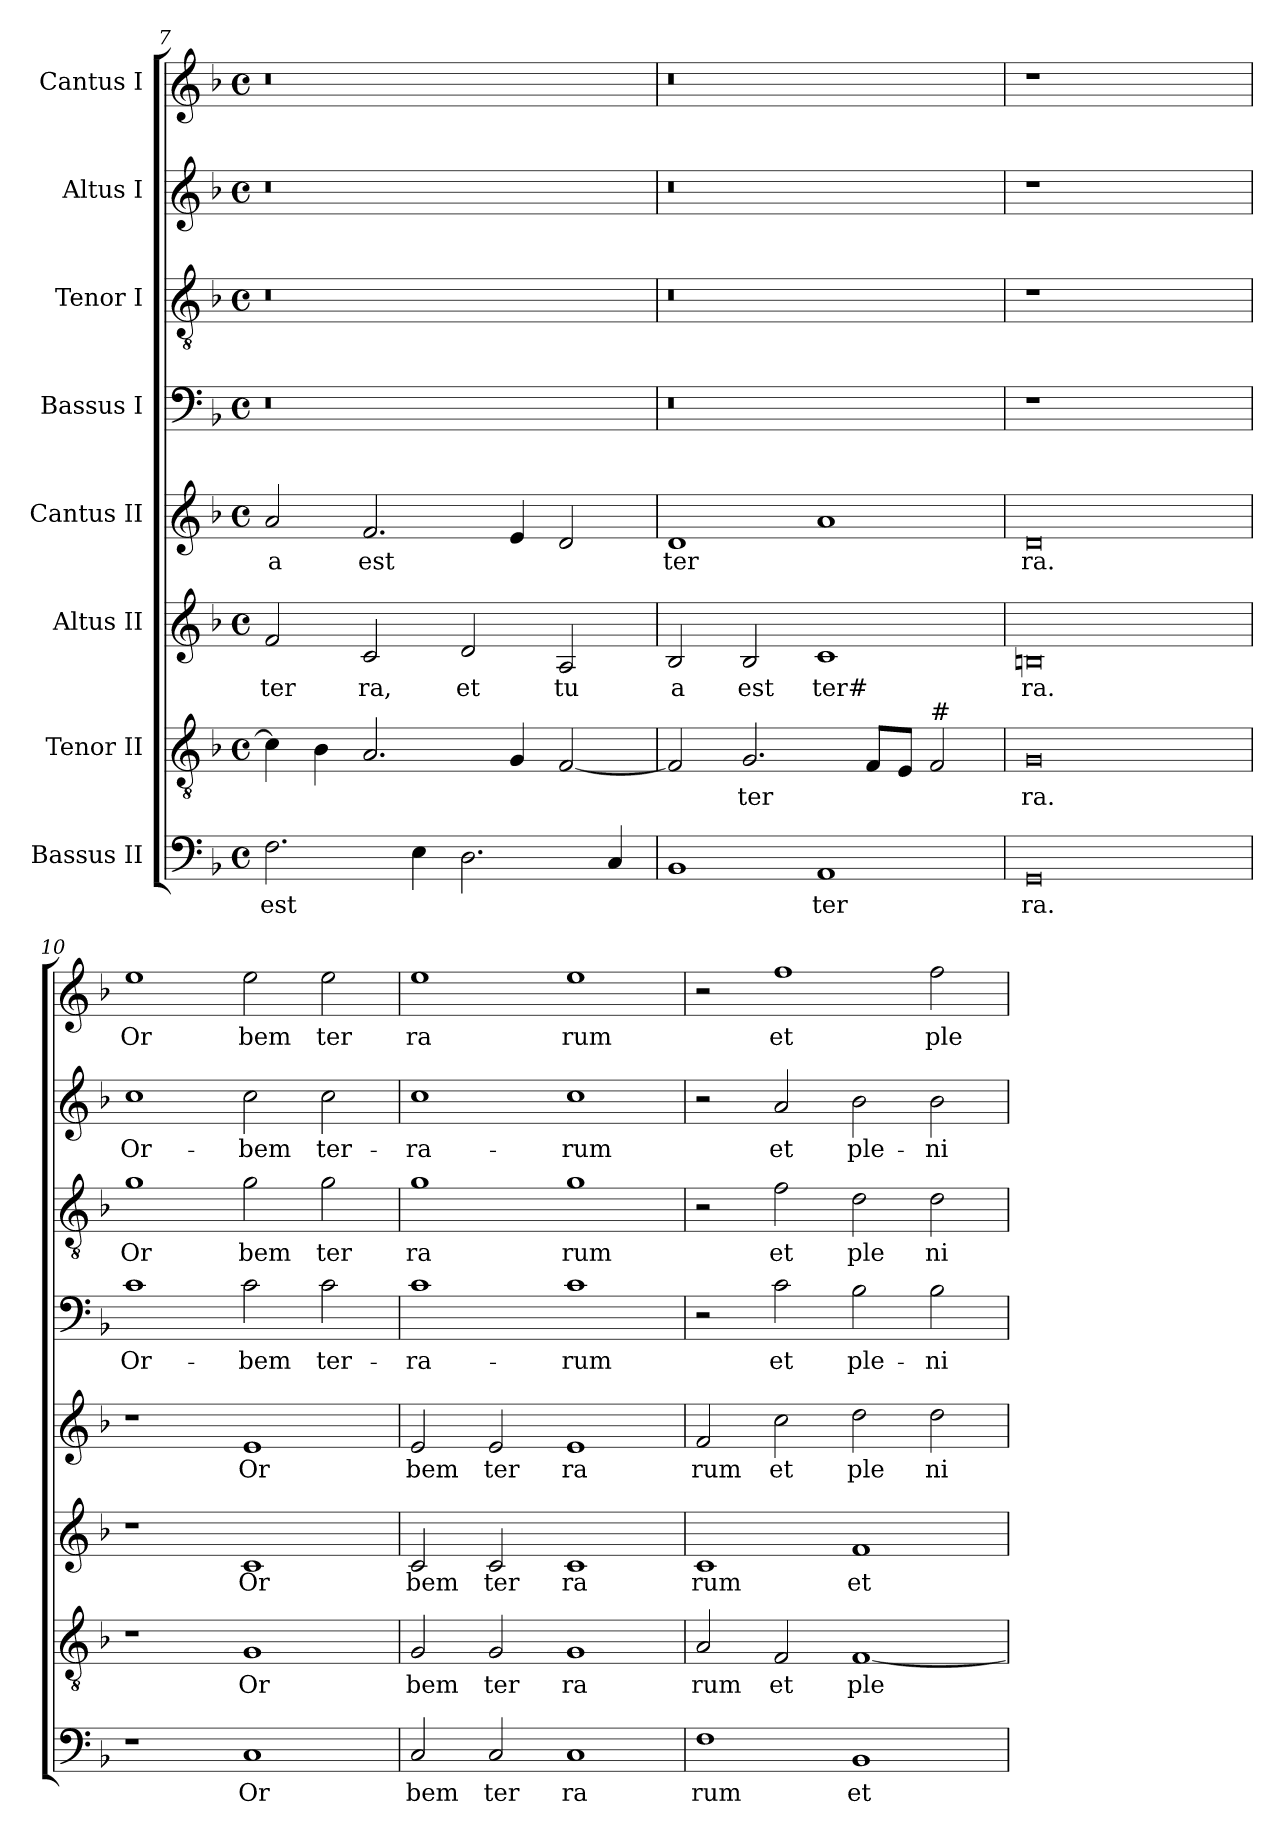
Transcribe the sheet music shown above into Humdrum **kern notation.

**kern	**text	**kern	**text	**kern	**text	**kern	**text	**kern	**text	**kern	**text	**kern	**text	**kern	**text
*part8	*part8	*part7	*part7	*part6	*part6	*part5	*part5	*part4	*part4	*part3	*part3	*part2	*part2	*part1	*part1
*staff8	*staff8	*staff7	*staff7	*staff6	*staff6	*staff5	*staff5	*staff4	*staff4	*staff3	*staff3	*staff2	*staff2	*staff1	*staff1
*I"Bassus II	*	*I"Tenor II	*	*I"Altus II	*	*I"Cantus II	*	*I"Bassus I	*	*I"Tenor I	*	*I"Altus I	*	*I"Cantus I	*
*clefF4	*	*clefGv2	*	*clefG2	*	*clefG2	*	*clefF4	*	*clefGv2	*	*clefG2	*	*clefG2	*
*k[b-]	*	*k[b-]	*	*k[b-]	*	*k[b-]	*	*k[b-]	*	*k[b-]	*	*k[b-]	*	*k[b-]	*
*F:	*	*F:	*	*F:	*	*F:	*	*F:	*	*F:	*	*F:	*	*F:	*
*M4/4	*	*M4/4	*	*M4/4	*	*M4/4	*	*M4/4	*	*M4/4	*	*M4/4	*	*M4/4	*
*met(c)	*	*met(c)	*	*met(c)	*	*met(c)	*	*met(c)	*	*met(c)	*	*met(c)	*	*met(c)	*
=7	=7	=7	=7	=7	=7	=7	=7	=7	=7	=7	=7	=7	=7	=7	=7
!	!LO:LY:b	!	!	!	!LO:LY:b:cj	!	!LO:LY:b:cj	!	!	!	!	!	!	!	!
2.F\	est	4c\]	.	2f/	ter	2a/	a	0r	.	0r	.	0r	.	0r	.
.	.	4B-\	.	.	.	.	.	.	.	.	.	.	.	.	.
!	!	!	!	!	!LO:LY:b:cj	!	!LO:LY:b	!	!	!	!	!	!	!	!
.	.	2.A/	.	2c/	ra,	2.f/	est	.	.	.	.	.	.	.	.
4E\	.	.	.	.	.	.	.	.	.	.	.	.	.	.	.
!	!	!	!	!	!LO:LY:b:cj	!	!	!	!	!	!	!	!	!	!
2.D\	.	.	.	2d/	et	.	.	.	.	.	.	.	.	.	.
.	.	4G/	.	.	.	4e/	.	.	.	.	.	.	.	.	.
!	!	!	!	!	!LO:LY:b:cj	!	!	!	!	!	!	!	!	!	!
.	.	[<2F/	.	2A/	tu	2d/	.	.	.	.	.	.	.	.	.
4C/	.	.	.	.	.	.	.	.	.	.	.	.	.	.	.
=8	=8	=8	=8	=8	=8	=8	=8	=8	=8	=8	=8	=8	=8	=8	=8
!	!	!	!	!	!LO:LY:b:cj	!	!LO:LY:b:cj	!	!	!	!	!	!	!	!
1BB-	.	2F/]	.	2B-/	a	1d	ter	0r	.	0r	.	0r	.	0r	.
!	!	!	!LO:LY:b	!	!LO:LY:b:cj	!	!	!	!	!	!	!	!	!	!
.	.	2.G/	ter	2B-/	est	.	.	.	.	.	.	.	.	.	.
!	!LO:LY:b:cj	!	!	!	!LO:LY:b:cj	!	!	!	!	!	!	!	!	!	!
1AA	ter	.	.	1c	ter#	1a	.	.	.	.	.	.	.	.	.
.	.	8F/L	.	.	.	.	.	.	.	.	.	.	.	.	.
.	.	8E/J	.	.	.	.	.	.	.	.	.	.	.	.	.
!	!	!LO:TX:a:t=#	!	!	!	!	!	!	!	!	!	!	!	!	!
.	.	2F/	.	.	.	.	.	.	.	.	.	.	.	.	.
=9	=9	=9	=9	=9	=9	=9	=9	=9	=9	=9	=9	=9	=9	=9	=9
!	!LO:LY:b:cj	!	!LO:LY:b:cj	!	!LO:LY:b:cj	!	!LO:LY:b:cj	!	!	!	!	!	!	!	!
0GG	ra.	0G	ra.	0Bn	ra.	0d	ra.	1r	.	1r	.	1r	.	1r	.
.	.	.	.	.	.	.	.	1ryy	.	1ryy	.	1ryy	.	1ryy	.
=10	=10	=10	=10	=10	=10	=10	=10	=10	=10	=10	=10	=10	=10	=10	=10
!	!	!	!	!	!	!	!	!	!LO:LY:b:cj	!	!LO:LY:b:cj	!	!LO:LY:b:cj	!	!LO:LY:b:cj
1r	.	1r	.	1r	.	1r	.	1c	Or-	1g	Or	1cc	-Or-	1ee	Or
!	!LO:LY:b:cj	!	!LO:LY:b:cj	!	!LO:LY:b:cj	!	!LO:LY:b:cj	!	!LO:LY:b:cj	!	!LO:LY:b:cj	!	!LO:LY:b:cj	!	!LO:LY:b:cj
1C	Or	1G	Or	1c	Or	1e	Or	2c\	-bem	2g\	bem	2cc\	-bem	2ee\	bem
!	!	!	!	!	!	!	!	!	!LO:LY:b:cj	!	!LO:LY:b:cj	!	!LO:LY:b:cj	!	!LO:LY:b:cj
.	.	.	.	.	.	.	.	2c\	ter-	2g\	ter	2cc\	ter-	2ee\	ter
=11	=11	=11	=11	=11	=11	=11	=11	=11	=11	=11	=11	=11	=11	=11	=11
!	!LO:LY:b:cj	!	!LO:LY:b:cj	!	!LO:LY:b:cj	!	!LO:LY:b:cj	!	!LO:LY:b:cj	!	!LO:LY:b:cj	!	!LO:LY:b:cj	!	!LO:LY:b:cj
2C/	bem	2G/	bem	2c/	bem	2e/	bem	1c	-ra-	1g	ra	1cc	-ra-	1ee	ra
!	!LO:LY:b:cj	!	!LO:LY:b:cj	!	!LO:LY:b:cj	!	!LO:LY:b:cj	!	!	!	!	!	!	!	!
2C/	ter	2G/	ter	2c/	ter	2e/	ter	.	.	.	.	.	.	.	.
!	!LO:LY:b:cj	!	!LO:LY:b:cj	!	!LO:LY:b:cj	!	!LO:LY:b:cj	!	!LO:LY:b:cj	!	!LO:LY:b:cj	!	!LO:LY:b:cj	!	!LO:LY:b:cj
1C	ra	1G	ra	1c	ra	1e	ra	1c	-rum	1g	rum	1cc	-rum	1ee	rum
=12	=12	=12	=12	=12	=12	=12	=12	=12	=12	=12	=12	=12	=12	=12	=12
!	!LO:LY:b:cj	!	!LO:LY:b:cj	!	!LO:LY:b:cj	!	!LO:LY:b:cj	!	!	!	!	!	!	!	!
1F	rum	2A/	rum	1c	rum	2f/	rum	2r	.	2r	.	2r	.	2r	.
!	!	!	!LO:LY:b:cj	!	!	!	!LO:LY:b:cj	!	!LO:LY:b:cj	!	!LO:LY:b:cj	!	!LO:LY:b:cj	!	!LO:LY:b:cj
.	.	2F/	et	.	.	2cc\	et	2c\	et	2f\	et	2a/	et	1ff	et
!	!LO:LY:b:cj	!	!LO:LY:b:cj	!	!LO:LY:b:cj	!	!LO:LY:b:cj	!	!LO:LY:b:cj	!	!LO:LY:b:cj	!	!LO:LY:b:cj	!	!
1BB-	et	[>1F	ple	1f	et	2dd\	ple	2B-\	ple-	2d\	ple	2b-\	ple-	.	.
!	!	!	!	!	!	!	!LO:LY:b:cj	!	!LO:LY:b:cj	!	!LO:LY:b:cj	!	!LO:LY:b:cj	!	!LO:LY:b:cj
.	.	.	.	.	.	2dd\	ni	2B-\	-ni-	2d\	ni	2b-\	-ni-	2ff\	ple
=	=	=	=	=	=	=	=	=	=	=	=	=	=	=	=
*-	*-	*-	*-	*-	*-	*-	*-	*-	*-	*-	*-	*-	*-	*-	*-
